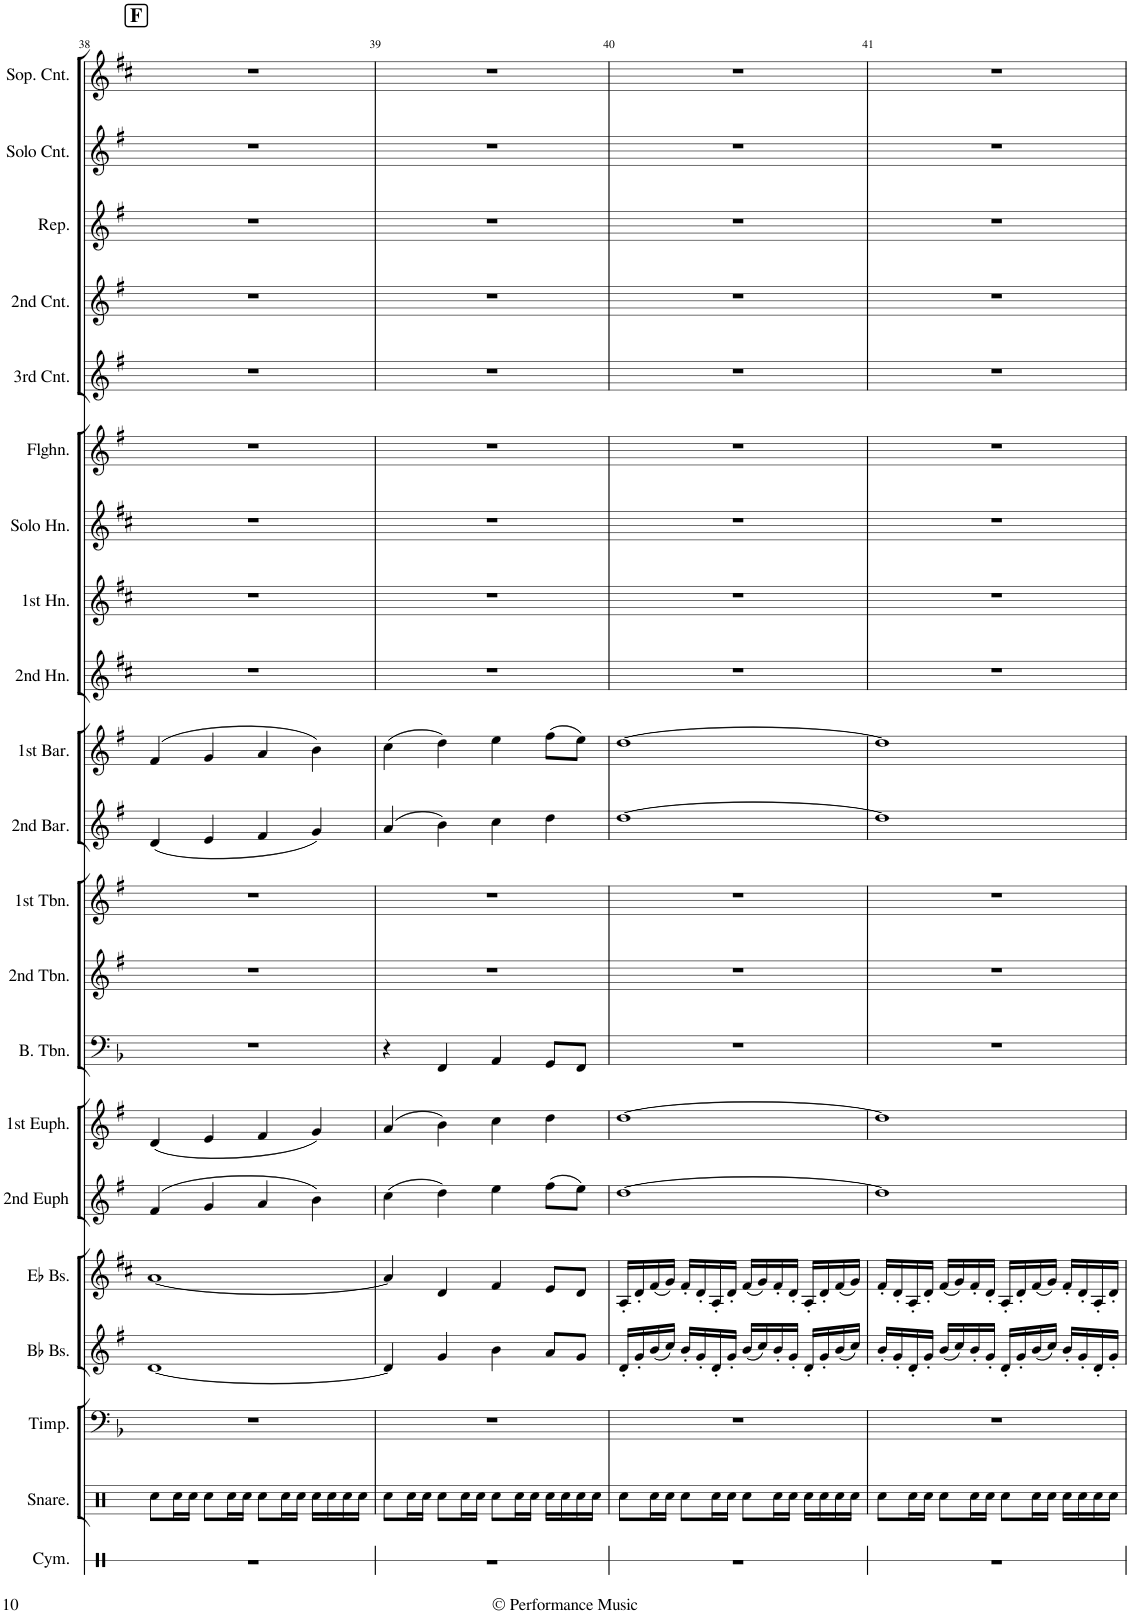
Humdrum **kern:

**kern	**kern	**kern	**kern	**kern	**kern	**kern	**kern	**kern	**kern	**kern	**kern	**kern	**kern	**kern	**kern	**kern	**kern	**kern	**kern	**kern
*part21	*part20	*part19	*part18	*part17	*part16	*part15	*part14	*part13	*part12	*part11	*part10	*part9	*part8	*part7	*part6	*part5	*part4	*part3	*part2	*part1
*staff21	*staff20	*staff19	*staff18	*staff17	*staff16	*staff15	*staff14	*staff13	*staff12	*staff11	*staff10	*staff9	*staff8	*staff7	*staff6	*staff5	*staff4	*staff3	*staff2	*staff1
*I"Cymbal	*I"Snare Drum	*I"Timpani	*I"Bb Bass	*I"Eb Bass	*I"2nd Euphonium	*I"1st Euphonium	*I"Bass Trombone	*I"2nd Trombone	*I"1st Trombone	*I"2nd Baritone	*I"1st Baritone	*I"2nd Horn	*I"1st Horn	*I"Solo Horn	*I"Flugelhorn	*I"3rd Cornet	*I"2nd Cornet	*I"Repiano	*I"Solo Cornet	*I"Soprano Cornet
*I'Cym.	*I'Snare.	*I'Timp.	*I'Bb Bs.	*I'Eb Bs.	*I'2nd Euph	*I'1st Euph.	*I'B. Tbn.	*I'2nd Tbn.	*I'1st Tbn.	*I'2nd Bar.	*I'1st Bar.	*I'2nd Hn.	*I'1st Hn.	*I'Solo Hn.	*I'Flghn.	*I'3rd Cnt.	*I'2nd Cnt.	*I'Rep.	*I'Solo Cnt.	*I'Sop. Cnt.
!!LO:PB:g=z
*clefX	*clefX	*clefF4	*clefG2	*clefG2	*clefG2	*clefG2	*clefF4	*clefG2	*clefG2	*clefG2	*clefG2	*clefG2	*clefG2	*clefG2	*clefG2	*clefG2	*clefG2	*clefG2	*clefG2	*clefG2
*	*	*	*Trd15c26	*Trd12c21	*Trd8c14	*Trd8c14	*	*Trd8c14	*Trd8c14	*Trd8c14	*Trd8c14	*Trd5c9	*Trd5c9	*Trd5c9	*Trd1c2	*Trd1c2	*Trd1c2	*Trd1c2	*Trd1c2	*Trd-2c-3
*k[]	*k[]	*k[b-]	*k[f#]	*k[f#c#]	*k[f#]	*k[f#]	*k[b-]	*k[f#]	*k[f#]	*k[f#]	*k[f#]	*k[f#c#]	*k[f#c#]	*k[f#c#]	*k[f#]	*k[f#]	*k[f#]	*k[f#]	*k[f#]	*k[f#c#]
*M4/4	*M4/4	*M4/4	*M4/4	*M4/4	*M4/4	*M4/4	*M4/4	*M4/4	*M4/4	*M4/4	*M4/4	*M4/4	*M4/4	*M4/4	*M4/4	*M4/4	*M4/4	*M4/4	*M4/4	*M4/4
!!LO:REH:place=s1:a:B:cj:fs=14:t=F
=38	=38	=38	=38	=38	=38	=38	=38	=38	=38	=38	=38	=38	=38	=38	=38	=38	=38	=38	=38	=38
1r	8Rcc\L	1r	[1d	[1a	(4f#/	(4d/	1r	1r	1r	(4d/	(4f#/	1r	1r	1r	1r	1r	1r	1r	1r	1r
.	16Rcc\L	.	.	.	.	.	.	.	.	.	.	.	.	.	.	.	.	.	.	.
.	16Rcc\JJ	.	.	.	.	.	.	.	.	.	.	.	.	.	.	.	.	.	.	.
.	8Rcc\L	.	.	.	4g/	4e/	.	.	.	4e/	4g/	.	.	.	.	.	.	.	.	.
.	16Rcc\L	.	.	.	.	.	.	.	.	.	.	.	.	.	.	.	.	.	.	.
.	16Rcc\JJ	.	.	.	.	.	.	.	.	.	.	.	.	.	.	.	.	.	.	.
.	8Rcc\L	.	.	.	4a/	4f#/	.	.	.	4f#/	4a/	.	.	.	.	.	.	.	.	.
.	16Rcc\L	.	.	.	.	.	.	.	.	.	.	.	.	.	.	.	.	.	.	.
.	16Rcc\JJ	.	.	.	.	.	.	.	.	.	.	.	.	.	.	.	.	.	.	.
.	16Rcc\LL	.	.	.	4b\)	4g/)	.	.	.	4g/)	4b\)	.	.	.	.	.	.	.	.	.
.	16Rcc\	.	.	.	.	.	.	.	.	.	.	.	.	.	.	.	.	.	.	.
.	16Rcc\	.	.	.	.	.	.	.	.	.	.	.	.	.	.	.	.	.	.	.
.	16Rcc\JJ	.	.	.	.	.	.	.	.	.	.	.	.	.	.	.	.	.	.	.
=39	=39	=39	=39	=39	=39	=39	=39	=39	=39	=39	=39	=39	=39	=39	=39	=39	=39	=39	=39	=39
1r	8Rcc\L	1r	4d/]	4a/]	(4cc\	(4a/	4r	1r	1r	(4a/	(4cc\	1r	1r	1r	1r	1r	1r	1r	1r	1r
.	16Rcc\L	.	.	.	.	.	.	.	.	.	.	.	.	.	.	.	.	.	.	.
.	16Rcc\JJ	.	.	.	.	.	.	.	.	.	.	.	.	.	.	.	.	.	.	.
.	8Rcc\L	.	4g/	4d/	4dd\)	4b\)	4FF/	.	.	4b\)	4dd\)	.	.	.	.	.	.	.	.	.
.	16Rcc\L	.	.	.	.	.	.	.	.	.	.	.	.	.	.	.	.	.	.	.
.	16Rcc\JJ	.	.	.	.	.	.	.	.	.	.	.	.	.	.	.	.	.	.	.
.	8Rcc\L	.	4b\	4f#/	4ee\	4cc\	4AA/	.	.	4cc\	4ee\	.	.	.	.	.	.	.	.	.
.	16Rcc\L	.	.	.	.	.	.	.	.	.	.	.	.	.	.	.	.	.	.	.
.	16Rcc\JJ	.	.	.	.	.	.	.	.	.	.	.	.	.	.	.	.	.	.	.
.	16Rcc\LL	.	8a/L	8e/L	(8ff#\L	4dd\	8GG/L	.	.	4dd\	(8ff#\L	.	.	.	.	.	.	.	.	.
.	16Rcc\	.	.	.	.	.	.	.	.	.	.	.	.	.	.	.	.	.	.	.
.	16Rcc\	.	8g/J	8d/J	8ee\J)	.	8FF/J	.	.	.	8ee\J)	.	.	.	.	.	.	.	.	.
.	16Rcc\JJ	.	.	.	.	.	.	.	.	.	.	.	.	.	.	.	.	.	.	.
=40	=40	=40	=40	=40	=40	=40	=40	=40	=40	=40	=40	=40	=40	=40	=40	=40	=40	=40	=40	=40
1r	8Rcc\L	1r	16d'/LL	16A'/LL	[1dd	[1dd	1r	1r	1r	[1dd	[1dd	1r	1r	1r	1r	1r	1r	1r	1r	1r
.	.	.	16g'/	16d'/	.	.	.	.	.	.	.	.	.	.	.	.	.	.	.	.
.	16Rcc\L	.	(16b/	(16f#/	.	.	.	.	.	.	.	.	.	.	.	.	.	.	.	.
.	16Rcc\JJ	.	16cc/JJ)	16g/JJ)	.	.	.	.	.	.	.	.	.	.	.	.	.	.	.	.
.	8Rcc\L	.	16b'/LL	16f#'/LL	.	.	.	.	.	.	.	.	.	.	.	.	.	.	.	.
.	.	.	16g'/	16d'/	.	.	.	.	.	.	.	.	.	.	.	.	.	.	.	.
.	16Rcc\L	.	16d'/	16A'/	.	.	.	.	.	.	.	.	.	.	.	.	.	.	.	.
.	16Rcc\JJ	.	16g'/JJ	16d'/JJ	.	.	.	.	.	.	.	.	.	.	.	.	.	.	.	.
.	8Rcc\L	.	(16b/LL	(16f#/LL	.	.	.	.	.	.	.	.	.	.	.	.	.	.	.	.
.	.	.	16cc/)	16g/)	.	.	.	.	.	.	.	.	.	.	.	.	.	.	.	.
.	16Rcc\L	.	16b'/	16f#'/	.	.	.	.	.	.	.	.	.	.	.	.	.	.	.	.
.	16Rcc\JJ	.	16g'/JJ	16d'/JJ	.	.	.	.	.	.	.	.	.	.	.	.	.	.	.	.
.	16Rcc\LL	.	16d'/LL	16A'/LL	.	.	.	.	.	.	.	.	.	.	.	.	.	.	.	.
.	16Rcc\	.	16g'/	16d'/	.	.	.	.	.	.	.	.	.	.	.	.	.	.	.	.
.	16Rcc\	.	(16b/	(16f#/	.	.	.	.	.	.	.	.	.	.	.	.	.	.	.	.
.	16Rcc\JJ	.	16cc/JJ)	16g/JJ)	.	.	.	.	.	.	.	.	.	.	.	.	.	.	.	.
=41	=41	=41	=41	=41	=41	=41	=41	=41	=41	=41	=41	=41	=41	=41	=41	=41	=41	=41	=41	=41
1r	8Rcc\L	1r	16b'/LL	16f#'/LL	1dd]	1dd]	1r	1r	1r	1dd]	1dd]	1r	1r	1r	1r	1r	1r	1r	1r	1r
.	.	.	16g'/	16d'/	.	.	.	.	.	.	.	.	.	.	.	.	.	.	.	.
.	16Rcc\L	.	16d'/	16A'/	.	.	.	.	.	.	.	.	.	.	.	.	.	.	.	.
.	16Rcc\JJ	.	16g'/JJ	16d'/JJ	.	.	.	.	.	.	.	.	.	.	.	.	.	.	.	.
.	8Rcc\L	.	(16b/LL	(16f#/LL	.	.	.	.	.	.	.	.	.	.	.	.	.	.	.	.
.	.	.	16cc/)	16g/)	.	.	.	.	.	.	.	.	.	.	.	.	.	.	.	.
.	16Rcc\L	.	16b'/	16f#'/	.	.	.	.	.	.	.	.	.	.	.	.	.	.	.	.
.	16Rcc\JJ	.	16g'/JJ	16d'/JJ	.	.	.	.	.	.	.	.	.	.	.	.	.	.	.	.
.	8Rcc\L	.	16d'/LL	16A'/LL	.	.	.	.	.	.	.	.	.	.	.	.	.	.	.	.
.	.	.	16g'/	16d'/	.	.	.	.	.	.	.	.	.	.	.	.	.	.	.	.
.	16Rcc\L	.	(16b/	(16f#/	.	.	.	.	.	.	.	.	.	.	.	.	.	.	.	.
.	16Rcc\JJ	.	16cc/JJ)	16g/JJ)	.	.	.	.	.	.	.	.	.	.	.	.	.	.	.	.
.	16Rcc\LL	.	16b'/LL	16f#'/LL	.	.	.	.	.	.	.	.	.	.	.	.	.	.	.	.
.	16Rcc\	.	16g'/	16d'/	.	.	.	.	.	.	.	.	.	.	.	.	.	.	.	.
.	16Rcc\	.	16d'/	16A'/	.	.	.	.	.	.	.	.	.	.	.	.	.	.	.	.
.	16Rcc\JJ	.	16g'/JJ	16d'/JJ	.	.	.	.	.	.	.	.	.	.	.	.	.	.	.	.
=	=	=	=	=	=	=	=	=	=	=	=	=	=	=	=	=	=	=	=	=
*-	*-	*-	*-	*-	*-	*-	*-	*-	*-	*-	*-	*-	*-	*-	*-	*-	*-	*-	*-	*-
